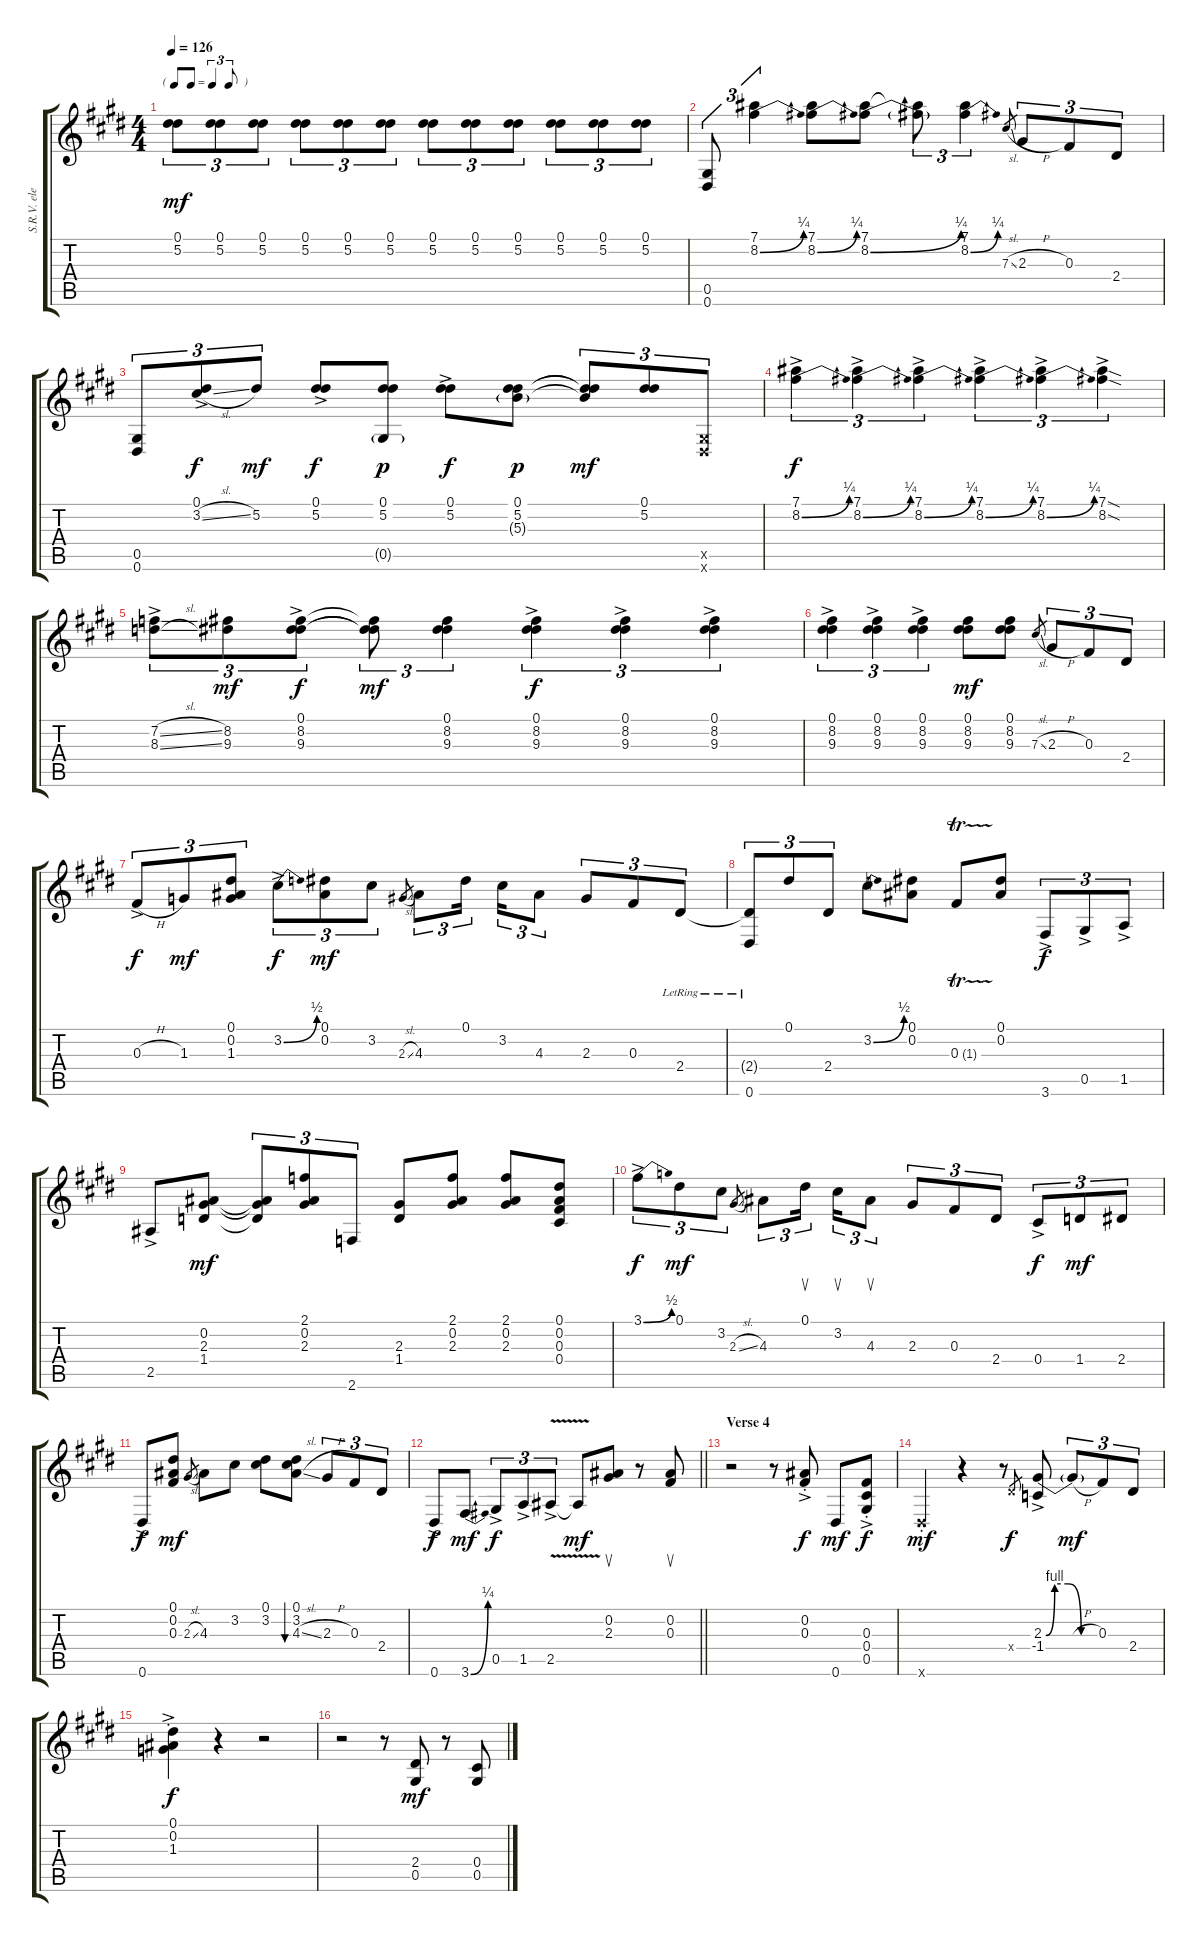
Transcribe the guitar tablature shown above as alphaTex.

\track ("S.R.V. electric w/dist" "S.R.V. ele") {instrument distortionguitar}
\staff {score tabs}
\tuning (Eb4 Bb3 Gb3 Db3 Ab2 Eb2) {hide}
\ts (4 4)
\tf triplet8th
\tempo 126
\clef g2
\ks c#minor
(0.1 5.2).8{tu (3 2) dy mf} (0.1 5.2).8{tu (3 2)} (0.1 5.2).8{tu (3 2)} (0.1 5.2).8{tu (3 2)} (0.1 5.2).8{tu (3 2)} (0.1 5.2).8{tu (3 2)} (0.1 5.2).8{tu (3 2)} (0.1 5.2).8{tu (3 2)} (0.1 5.2).8{tu (3 2)} (0.1 5.2).8{tu (3 2)} (0.1 5.2).8{tu (3 2)} (0.1 5.2).8{tu (3 2)} |
(0.5 0.6).8{tu (3 2)} (7.1 8.2{be (bend 0 0 60 1)}).4{tu (3 2)} (7.1 8.2{be (bend 0 0 60 1)}).8 (7.1 8.2{be (bend 0 0 60 1)}).8 (7.1{t} 8.2{t}).8{tu (3 2)} (7.1 8.2{be (bend 0 0 60 1)}).4{tu (3 2)} 7.3{sl}.8{gr} 2.3{h}.8{tu (3 2)} 0.3.8{tu (3 2)} 2.4.8{tu (3 2)} |
\ks e
(0.5 0.6).8{tu (3 2)} (0.1{ac} 3.2{sl ac}).8{tu (3 2) dy f} 5.2.8{tu (3 2) dy mf} (0.1{ac} 5.2{ac}).8{dy f} (0.1 5.2 0.5{g}).8{dy p} (0.1{ac} 5.2{ac}).8{dy f} (0.1 5.2 5.3{g}).8{dy p} (0.1{t} 5.2{t} 5.3{t}).8{tu (3 2) dy mf} (0.1 5.2).8{tu (3 2)} (0.5{x} 0.6{x}).8{tu (3 2)} |
\ks c#minor
(7.1{ac} 8.2{be (bend 0 0 60 1) ac}).4{tu (3 2) dy f} (7.1{ac} 8.2{be (bend 0 0 60 1) ac}).4{tu (3 2)} (7.1{ac} 8.2{be (bend 0 0 60 1) ac}).4{tu (3 2)} (7.1{ac} 8.2{be (bend 0 0 60 1) ac}).4{tu (3 2)} (7.1{ac} 8.2{be (bend 0 0 60 1) ac}).4{tu (3 2)} (7.1{sod ac} 8.2{sod ac}).4{tu (3 2)} |
(7.2{sl ac} 8.3{sl ac}).8{tu (3 2)} (8.2 9.3).8{tu (3 2) dy mf} (0.1{ac} 8.2{ac} 9.3{ac}).8{tu (3 2) dy f} (0.1{t} 8.2{t} 9.3{t}).8{tu (3 2) dy mf} (0.1 8.2 9.3).4{tu (3 2)} (0.1{ac} 8.2{ac} 9.3{ac}).4{tu (3 2) dy f} (0.1{ac} 8.2{ac} 9.3{ac}).4{tu (3 2)} (0.1{ac} 8.2{ac} 9.3{ac}).4{tu (3 2)} |
\ks e
(0.1{ac} 8.2{ac} 9.3{ac}).4{tu (3 2)} (0.1{ac} 8.2{ac} 9.3{ac}).4{tu (3 2)} (0.1{ac} 8.2{ac} 9.3{ac}).4{tu (3 2)} (0.1 8.2 9.3).8{dy mf} (0.1 8.2 9.3).8 7.3{sl}.8{gr} 2.3{h}.8{tu (3 2)} 0.3.8{tu (3 2)} 2.4.8{tu (3 2)} |
\ks c#minor
0.3{h ac}.8{tu (3 2) dy f} 1.3.8{tu (3 2) dy mf} (0.1 0.2 1.3).8{tu (3 2)} 3.2{be (bend 0 0 60 2) ac}.8{tu (3 2) dy f} (0.1 0.2).8{tu (3 2) dy mf} 3.2.8{tu (3 2)} 2.3{sl}.8{gr} 4.3.8{tu (3 2)} 0.1.16{tu (3 2) beam splitsecondary} 3.2.16{tu (3 2)} 4.3.8{tu (3 2)} 2.3.8{tu (3 2)} 0.3.8{tu (3 2)} 2.4{lr}.8{tu (3 2)} |
(2.4{t} 0.6{lr}).8{tu (3 2)} 0.1.8{tu (3 2)} 2.4.8{tu (3 2)} 3.2{be (bend 0 0 60 2)}.8 (0.1 0.2).8 0.3{tr (1 32)}.8 (0.1 0.2).8 3.6{ac}.8{tu (3 2) dy f} 0.5{ac}.8{tu (3 2)} 1.5{ac}.8{tu (3 2)} |
\ks e
2.5{ac}.8 (0.2 2.3 1.4).8{dy mf} (0.2{t} 2.3{t} 1.4{t}).8{tu (3 2)} (2.1 0.2 2.3).8{tu (3 2)} 2.6.8{tu (3 2)} (2.3 1.4).8 (2.1 0.2 2.3).8 (2.1 0.2 2.3).8 (0.1 0.2 0.3 0.4).8 |
\ks c#minor
3.1{be (bend 0 0 60 2) ac}.8{tu (3 2) dy f} 0.1.8{tu (3 2) dy mf} 3.2.8{tu (3 2)} 2.3{sl}.8{gr} 4.3.8{tu (3 2)} 0.1.16{su tu (3 2) beam splitsecondary} 3.2.16{su tu (3 2)} 4.3.8{su tu (3 2)} 2.3.8{tu (3 2)} 0.3.8{tu (3 2)} 2.4.8{tu (3 2)} 0.4{ac}.8{tu (3 2) dy f} 1.4.8{tu (3 2) dy mf} 2.4.8{tu (3 2)} |
0.6{ac}.8{dy f} (0.1 0.2 0.3).8{dy mf} 2.3{sl}.8{gr} 4.3.8 3.2.8 (0.1 3.2).8 (0.1 3.2 4.3{sl}).8{bu 30} 2.3{h}.8{tu (3 2)} 0.3.8{tu (3 2)} 2.4.8{tu (3 2)} |
\barLineRight lightlight
\ks e
0.6{ac}.8{dy f} 3.6{be (bend 0 0 60 1)}.8{dy mf} 0.5{ac}.8{tu (3 2) dy f} 1.5{ac}.8{tu (3 2)} 2.5{v ac}.8{tu (3 2)} 2.5{v t}.8{dy mf} (0.2 2.3).8{su} r.8 (0.2 0.3).8{su} |
\section ("" "Verse 4")
\ks c#minor
r.2 r.8 (0.2{ac st} 0.3{ac st}).8{dy f} 0.6.8{dy mf} (0.3{ac st} 0.4{ac st} 0.5{ac st}).8{dy f} |
0.6{st x}.4{dy mf} r.4 r.8 2.4{x}.8{gr dy f} (2.3{be (custom 0 0 10 4 25 4 40 0 60 0) ac} -1.4).8 2.3{h t}.8{tu (3 2) dy mf} 0.3.8{tu (3 2)} 2.4.8{tu (3 2)} |
\ks e
(0.1{ac st} 0.2{ac st} 1.3{ac st}).4{dy f} r.4 r.2 |
\ks c#minor
r.2 r.8 (2.4 0.5).8{dy mf} r.8 (0.4 0.5).8
